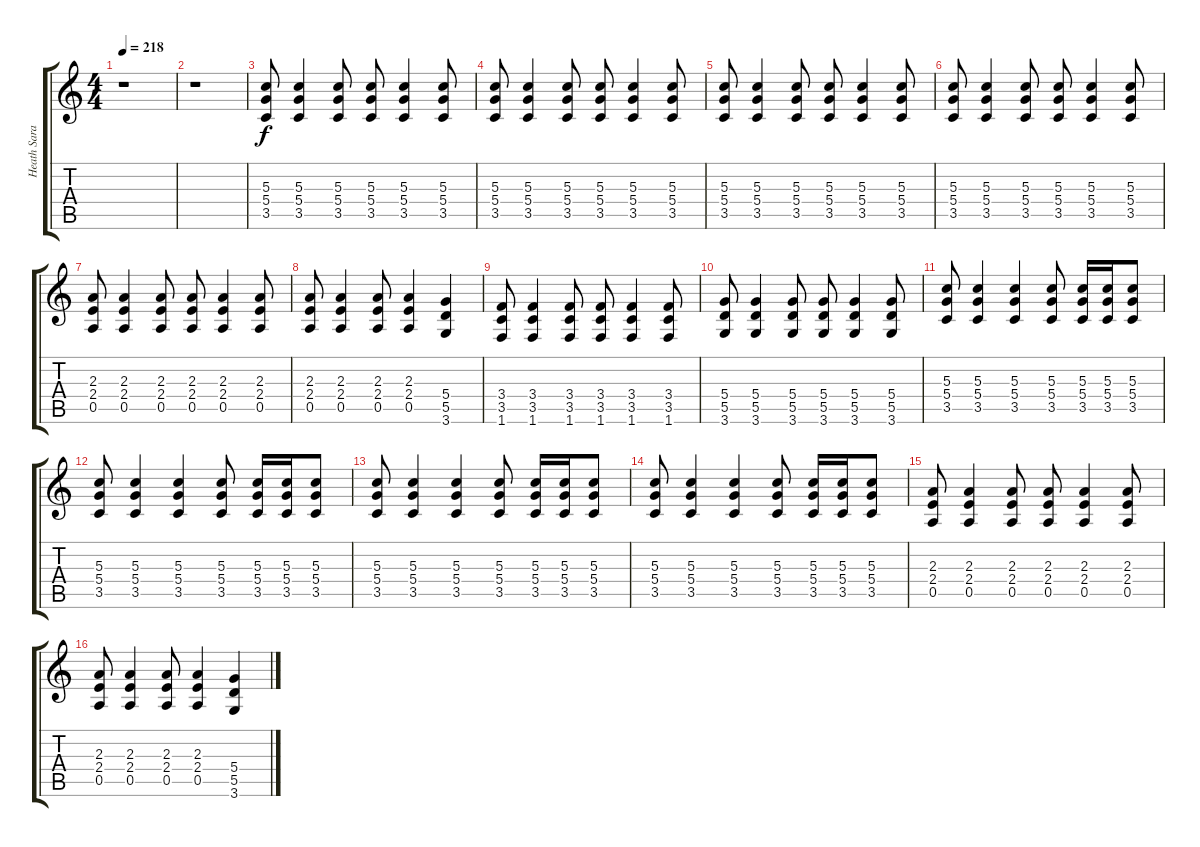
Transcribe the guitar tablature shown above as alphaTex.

\track ("Heath Saraceno" "Heath Sara") {instrument overdrivenguitar}
\staff {score tabs}
\tuning (E4 B3 G3 D3 A2 E2) {hide}
\ts (4 4)
\tempo 218
\clef g2
\ks c
r.1{dy f instrument overdrivenguitar} |
r.1 |
(5.3 5.4 3.5).8 (5.3 5.4 3.5).4 (5.3 5.4 3.5).8 (5.3 5.4 3.5).8 (5.3 5.4 3.5).4 (5.3 5.4 3.5).8 |
(5.3 5.4 3.5).8 (5.3 5.4 3.5).4 (5.3 5.4 3.5).8 (5.3 5.4 3.5).8 (5.3 5.4 3.5).4 (5.3 5.4 3.5).8 |
(5.3 5.4 3.5).8 (5.3 5.4 3.5).4 (5.3 5.4 3.5).8 (5.3 5.4 3.5).8 (5.3 5.4 3.5).4 (5.3 5.4 3.5).8 |
(5.3 5.4 3.5).8 (5.3 5.4 3.5).4 (5.3 5.4 3.5).8 (5.3 5.4 3.5).8 (5.3 5.4 3.5).4 (5.3 5.4 3.5).8 |
(2.3 2.4 0.5).8 (2.3 2.4 0.5).4 (2.3 2.4 0.5).8 (2.3 2.4 0.5).8 (2.3 2.4 0.5).4 (2.3 2.4 0.5).8 |
(2.3 2.4 0.5).8 (2.3 2.4 0.5).4 (2.3 2.4 0.5).8 (2.3 2.4 0.5).4 (5.4 5.5 3.6).4 |
(3.4 3.5 1.6).8 (3.4 3.5 1.6).4 (3.4 3.5 1.6).8 (3.4 3.5 1.6).8 (3.4 3.5 1.6).4 (3.4 3.5 1.6).8 |
(5.4 5.5 3.6).8 (5.4 5.5 3.6).4 (5.4 5.5 3.6).8 (5.4 5.5 3.6).8 (5.4 5.5 3.6).4 (5.4 5.5 3.6).8 |
(5.3 5.4 3.5).8 (5.3 5.4 3.5).4 (5.3 5.4 3.5).4 (5.3 5.4 3.5).8 (5.3 5.4 3.5).16 (5.3 5.4 3.5).16 (5.3 5.4 3.5).8 |
(5.3 5.4 3.5).8 (5.3 5.4 3.5).4 (5.3 5.4 3.5).4 (5.3 5.4 3.5).8 (5.3 5.4 3.5).16 (5.3 5.4 3.5).16 (5.3 5.4 3.5).8 |
(5.3 5.4 3.5).8 (5.3 5.4 3.5).4 (5.3 5.4 3.5).4 (5.3 5.4 3.5).8 (5.3 5.4 3.5).16 (5.3 5.4 3.5).16 (5.3 5.4 3.5).8 |
(5.3 5.4 3.5).8 (5.3 5.4 3.5).4 (5.3 5.4 3.5).4 (5.3 5.4 3.5).8 (5.3 5.4 3.5).16 (5.3 5.4 3.5).16 (5.3 5.4 3.5).8 |
(2.3 2.4 0.5).8 (2.3 2.4 0.5).4 (2.3 2.4 0.5).8 (2.3 2.4 0.5).8 (2.3 2.4 0.5).4 (2.3 2.4 0.5).8 |
(2.3 2.4 0.5).8 (2.3 2.4 0.5).4 (2.3 2.4 0.5).8 (2.3 2.4 0.5).4 (5.4 5.5 3.6).4
